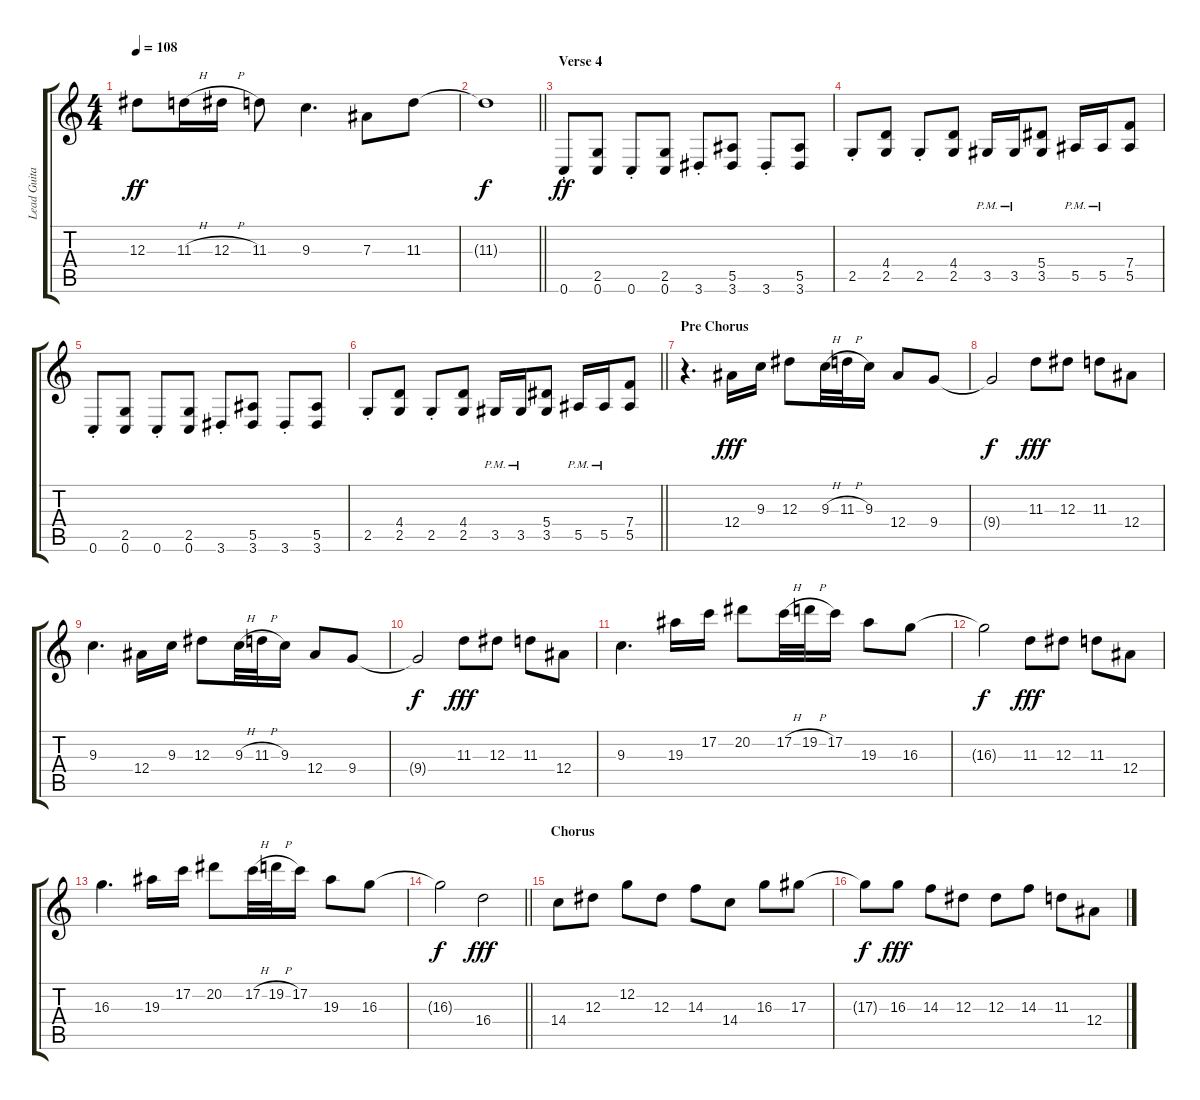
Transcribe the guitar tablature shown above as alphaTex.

\track ("Lead Guitar" "Lead Guita") {instrument distortionguitar}
\staff {score tabs}
\tuning (C4 G3 Eb3 Bb2 F2 C2) {hide}
\ts (4 4)
\tempo 108
\clef g2
\ks c
12.3.8{dy ff} 11.3{h}.16 12.3{h}.16 11.3.8 9.3.4{d} 7.3.8 11.3.8 |
\barLineRight lightlight
11.3{t}.1{dy f} |
\section ("" "Verse 4")
0.6{st}.8{dy ff volume 14} (2.5 0.6).8 0.6{st}.8 (2.5 0.6).8 3.6{st}.8 (5.5 3.6).8 3.6{st}.8 (5.5 3.6).8 |
2.5{st}.8 (4.4 2.5).8 2.5{st}.8 (4.4 2.5).8 3.5{pm}.16 3.5{pm}.16 (5.4 3.5).8 5.5{pm}.16 5.5{pm}.16 (7.4 5.5).8 |
0.6{st}.8{volume 14} (2.5 0.6).8 0.6{st}.8 (2.5 0.6).8 3.6{st}.8 (5.5 3.6).8 3.6{st}.8 (5.5 3.6).8 |
\barLineRight lightlight
2.5{st}.8 (4.4 2.5).8 2.5{st}.8 (4.4 2.5).8 3.5{pm}.16 3.5{pm}.16 (5.4 3.5).8 5.5{pm}.16 5.5{pm}.16 (7.4 5.5).8 |
\section ("" "Pre Chorus")
r.4{d} 12.4.16{dy fff} 9.3.16 12.3.8 9.3{h}.32 11.3{h}.32 9.3.16 12.4.8 9.4.8 |
9.4{t}.2{dy f} 11.3.8{dy fff} 12.3.8 11.3.8 12.4.8 |
9.3.4{d} 12.4.16 9.3.16 12.3.8 9.3{h}.32 11.3{h}.32 9.3.16 12.4.8 9.4.8 |
9.4{t}.2{dy f} 11.3.8{dy fff} 12.3.8 11.3.8 12.4.8 |
9.3.4{d} 19.3.16 17.2.16 20.2.8 17.2{h}.32 19.2{h}.32 17.2.16 19.3.8 16.3.8 |
16.3{t}.2{dy f} 11.3.8{dy fff} 12.3.8 11.3.8 12.4.8 |
16.3.4{d} 19.3.16 17.2.16 20.2.8 17.2{h}.32 19.2{h}.32 17.2.16 19.3.8 16.3.8 |
\barLineRight lightlight
16.3{t}.2{dy f} 16.4.2{dy fff} |
\section ("" "Chorus")
14.4.8 12.3.8 12.2.8 12.3.8 14.3.8 14.4.8 16.3.8 17.3.8 |
17.3{t}.8{dy f} 16.3.8{dy fff} 14.3.8 12.3.8 12.3.8 14.3.8 11.3.8 12.4.8
